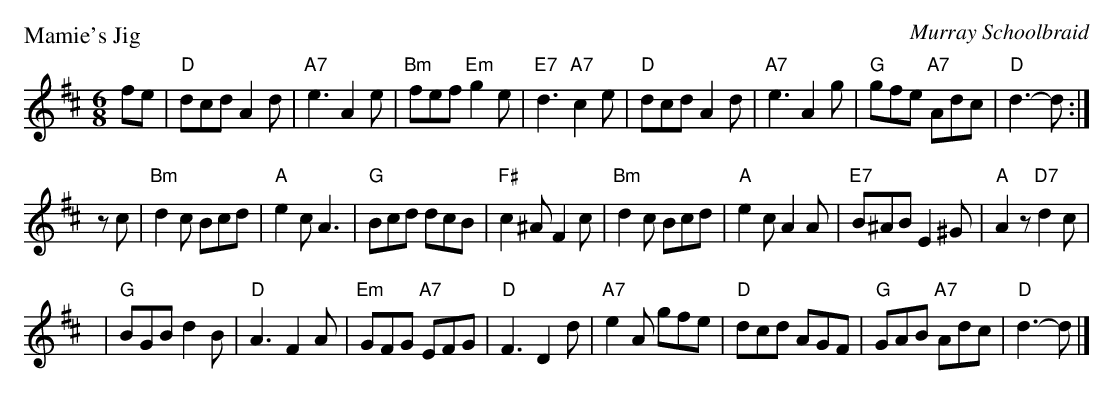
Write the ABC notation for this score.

X:1
P: Mamie's Jig
C: Murray Schoolbraid
M: 6/8
L: 1/8
K: D
fe \
| "D"dcd A2d | "A7"e3 A2e | "Bm"fef "Em"g2e | "E7"d3 "A7"c2e \
| "D"dcd A2d | "A7"e3 A2g |  "G"gfe "A7"Adc | "D"d3- d :|
zc \
| "Bm"d2c Bcd | "A"e2c A3 | "G"Bcd dcB | "F#"c2^A F2c \
| "Bm"d2c Bcd | "A"e2c A2A | "E7"B^AB E2^G | "A"A2z "D7"d2c |
y3 \
| "G"BGB d2B | "D"A3 F2A | "Em"GFG "A7"EFG | "D"F3 D2d \
| "A7"e2A gfe | "D"dcd AGF | "G"GAB "A7"Adc | "D"d3- d |]
